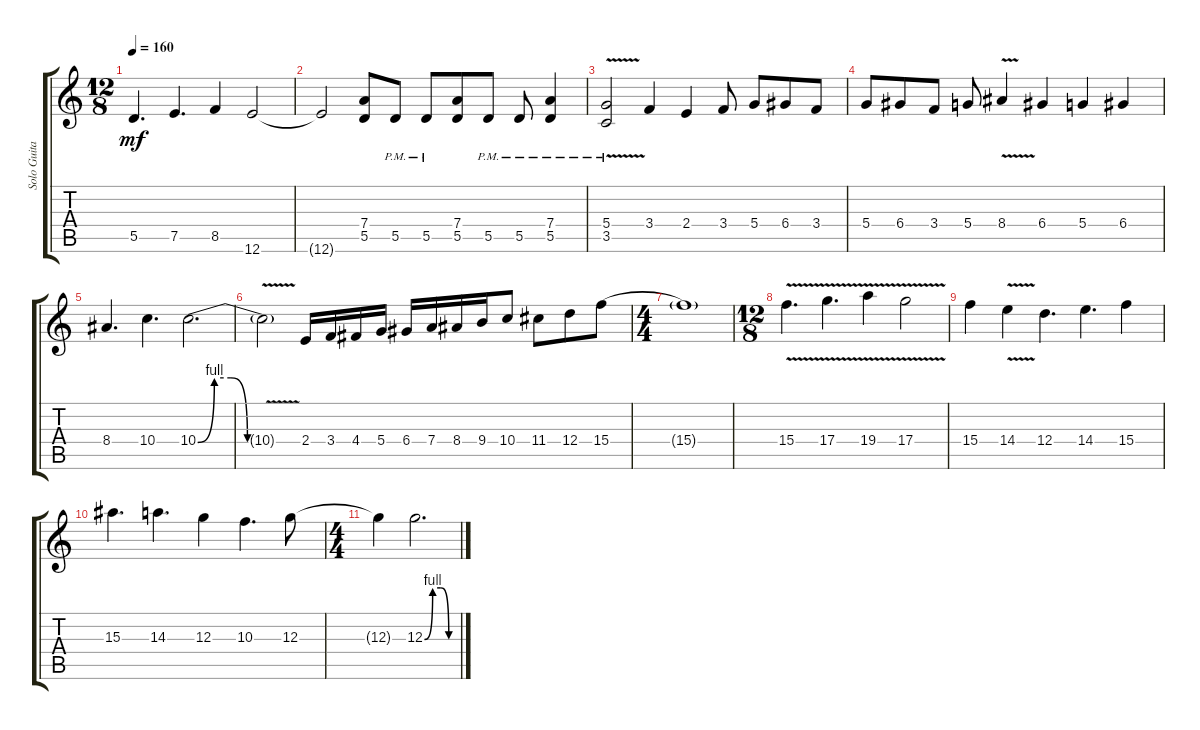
\track ("Solo Guitar" "Solo Guita") {instrument distortionguitar}
\staff {score tabs}
\tuning (E4 B3 G3 D3 A2 E2) {hide}
\ts (12 8)
\tempo 160
\clef g2
\ks c
5.5.4{d dy mf instrument distortionguitar} 7.5.4{d} 8.5.4 12.6.2 |
12.6{t}.2 (7.4 5.5).8 5.5{pm}.8 5.5{pm}.8 (7.4 5.5).8 5.5{pm}.8 5.5{pm}.8 (7.4 5.5{pm}).4 |
(5.4{v} 3.5{v pm}).2 3.4.4 2.4.4 3.4.8 5.4.8 6.4.8 3.4.8 |
5.4.8 6.4.8 3.4.8 5.4.8 8.4{v}.4 6.4.4 5.4.4 6.4.4 |
8.4.4{d} 10.4.4{d} 10.4{be (custom 0 0 15 4 30 4 45 0 60 0)}.2{d} |
10.4{v t}.2 2.4.16 3.4.16 4.4.16 5.4.16 6.4.16 7.4.16 8.4.16 9.4.16 10.4.8 11.4.8 12.4.8 15.4{be (hold 0 0 60 0)}.8 |
\ts (4 4)
15.4{be (hold 0 0 60 0) t}.1 |
\ts (12 8)
15.4{v}.4{d} 17.4{v}.4{d} 19.4{v}.4 17.4{v}.2 |
15.4.4 14.4{v}.4 12.4.4{d} 14.4.4{d} 15.4.4 |
15.3.4{d} 14.3.4{d} 12.3.4 10.3.4{d} 12.3.8 |
\ts (4 4)
12.3{t}.4 12.3{be (custom 0 0 15 4 30 4 45 0 60 0)}.2{d}
